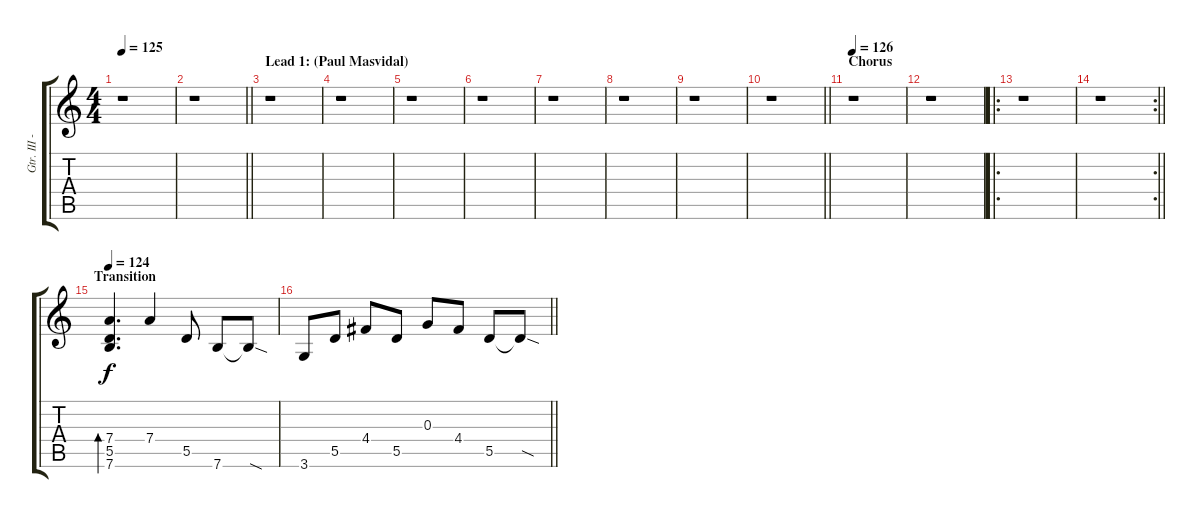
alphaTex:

\track ("Gtr. III - Paul Masvidal (clean)" "Gtr. III -") {instrument electricguitarjazz}
\staff {score tabs}
\tuning (E4 B3 G3 D3 A2 E2) {hide}
\ts (4 4)
\tempo 125
\clef g2
\ks c
r.1{dy f} |
\barLineRight lightlight
r.1 |
\section ("" "Lead 1: (Paul Masvidal)")
r.1 |
r.1 |
r.1 |
r.1 |
r.1 |
r.1 |
r.1 |
\barLineRight lightlight
r.1 |
\section ("" "Chorus")
\tempo 126
r.1 |
r.1 |
\ro
r.1 |
\rc 2
\barLineRight lightlight
r.1 |
\section ("" "Transition")
\tempo 124
(7.4 5.5 7.6).4{d bd 240} 7.4.4 5.5.8 7.6.8 7.6{sod t}.8 |
\barLineRight lightlight
3.6.8 5.5.8 4.4.8 5.5.8 0.3.8 4.4.8 5.5.8 5.5{sod t}.8
